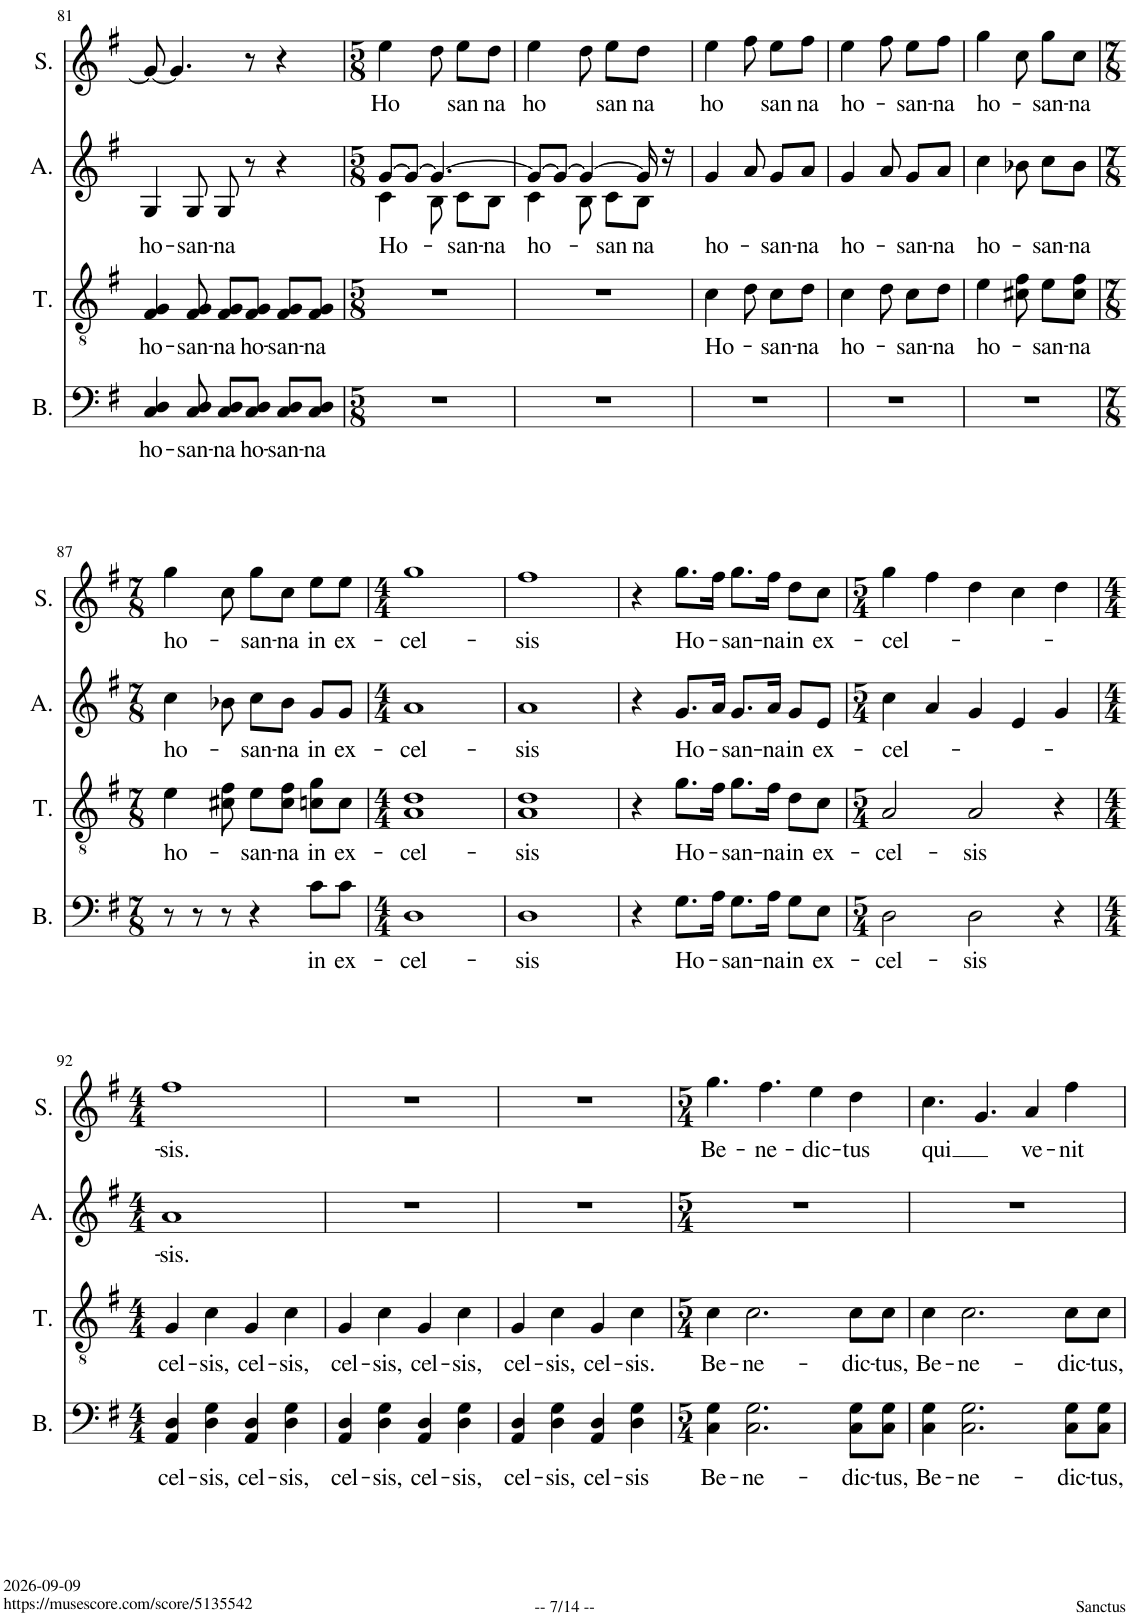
**kern	**text	**kern	**text	**kern	**text	**kern	**text
*part4	*part4	*part3	*part3	*part2	*part2	*part1	*part1
*staff4	*staff4	*staff3	*staff3	*staff2	*staff2	*staff1	*staff1
*I"Basso	*	*I"Tenor	*	*I"Alto	*	*I"Soprano	*
*I'B.	*	*I'T.	*	*I'A.	*	*I'S.	*
!!LO:PB:g=z
*clefF4	*	*clefGv2	*	*clefG2	*	*clefG2	*
*	*	*	*	*Trd1c2	*	*	*
*k[f#]	*	*k[f#]	*	*k[f#]	*	*k[f#]	*
*M7/8	*	*M7/8	*	*M7/8	*	*M7/8	*
=81	=81	=81	=81	=81	=81	=81	=81
!	!LO:LY:b	!	!LO:LY:b	!	!LO:LY:b	!	!
4C/ 4D/	ho-	4F#/ 4G/	ho-	4G/	ho-	8g/_	.
.	.	.	.	.	.	4.g/]	.
!	!LO:LY:b	!	!LO:LY:b	!	!LO:LY:b	!	!
8C/ 8D/	-san-	8F#/ 8G/	-san-	8G/	-san-	.	.
!	!LO:LY:b	!	!LO:LY:b	!	!LO:LY:b	!	!
8C/ 8D/L	-na	8F#/ 8G/L	-na	8G/	-na	.	.
!	!LO:LY:b	!	!LO:LY:b	!	!	!	!
8C/ 8D/J	ho-	8F#/ 8G/J	ho-	8r	.	8r	.
!	!LO:LY:b	!	!LO:LY:b	!	!	!	!
8C/ 8D/L	-san-	8F#/ 8G/L	-san-	4r	.	4r	.
!	!LO:LY:b	!	!LO:LY:b	!	!	!	!
8C/ 8D/J	-na	8F#/ 8G/J	-na	.	.	.	.
=82	=82	=82	=82	=82	=82	=82	=82
*M5/8	*	*M5/8	*	*M5/8	*	*M5/8	*
!	!	!	!	!	!LO:LY:b	!	!LO:LY:b
*	*	*	*	*^	*	*	*
8%5r	.	8%5r	.	[8g/L	4c\	Ho-	4ee\	Ho
.	.	.	.	8g/J_	.	.	.	.
.	.	.	.	4.g/_	8B\	.	8dd\	.
!	!	!	!	!	!	!LO:LY:b	!	!LO:LY:b
.	.	.	.	.	8c\L	san-	8ee\L	san
!	!	!	!	!	!	!LO:LY:b	!	!LO:LY:b
.	.	.	.	.	8B\J	-na	8dd\J	na
=83	=83	=83	=83	=83	=83	=83	=83	=83
!	!	!	!	!	!	!LO:LY:b	!	!LO:LY:b
8%5r	.	8%5r	.	8g/L_	4c\	-ho-	4ee\	ho
.	.	.	.	8g/J_	.	.	.	.
.	.	.	.	4g/_	8B\	.	8dd\	.
!	!	!	!	!	!	!LO:LY:b	!	!LO:LY:b
.	.	.	.	.	8c\L	san-	8ee\L	san
!	!	!	!	!	!	!LO:LY:b	!	!LO:LY:b
.	.	.	.	16g/]	8B\J	-na	8dd\J	na
.	.	.	.	16r	.	.	.	.
*	*	*	*	*v	*v	*	*	*
=84	=84	=84	=84	=84	=84	=84	=84
!	!	!	!LO:LY:b	!	!LO:LY:b	!	!LO:LY:b
8%5r	.	4c\	Ho-	4g/	ho-	4ee\	ho
.	.	8d\	.	8a/	.	8ff#\	.
!	!	!	!LO:LY:b	!	!LO:LY:b	!	!LO:LY:b
.	.	8c\L	-san-	8g/L	-san-	8ee\L	san
!	!	!	!LO:LY:b	!	!LO:LY:b	!	!LO:LY:b
.	.	8d\J	-na	8a/J	-na	8ff#\J	na
=85	=85	=85	=85	=85	=85	=85	=85
!	!	!	!LO:LY:b	!	!LO:LY:b	!	!LO:LY:b
8%5r	.	4c\	ho-	4g/	ho-	4ee\	ho-
.	.	8d\	.	8a/	.	8ff#\	.
!	!	!	!LO:LY:b	!	!LO:LY:b	!	!LO:LY:b
.	.	8c\L	-san-	8g/L	-san-	8ee\L	-san-
!	!	!	!LO:LY:b	!	!LO:LY:b	!	!LO:LY:b
.	.	8d\J	-na	8a/J	-na	8ff#\J	-na
=86	=86	=86	=86	=86	=86	=86	=86
!	!	!	!LO:LY:b	!	!LO:LY:b	!	!LO:LY:b
8%5r	.	4e\	ho-	4cc\	ho-	4gg\	ho-
.	.	8c#X\ 8f#\	.	8b-X\	.	8cc\	.
!	!	!	!LO:LY:b	!	!LO:LY:b	!	!LO:LY:b
.	.	8e\L	-san-	8cc\L	-san-	8gg\L	-san-
!	!	!	!LO:LY:b	!	!LO:LY:b	!	!LO:LY:b
.	.	8c#\ 8f#\J	-na	8b-\J	-na	8cc\J	-na
!!LO:LB:g=z
=87	=87	=87	=87	=87	=87	=87	=87
*M7/8	*	*M7/8	*	*M7/8	*	*M7/8	*
!	!	!	!LO:LY:b	!	!LO:LY:b	!	!LO:LY:b
8r	.	4e\	ho-	4cc\	ho-	4gg\	ho-
8r	.	.	.	.	.	.	.
8r	.	8c#X\ 8f#\	.	8b-X\	.	8cc\	.
!	!	!	!LO:LY:b	!	!LO:LY:b	!	!LO:LY:b
4r	.	8e\L	-san-	8cc\L	-san-	8gg\L	-san-
!	!	!	!LO:LY:b	!	!LO:LY:b	!	!LO:LY:b
.	.	8c#\ 8f#\J	-na	8b-\J	-na	8cc\J	-na
!	!LO:LY:b	!	!LO:LY:b	!	!LO:LY:b	!	!LO:LY:b
8c\L	in	8cn\ 8g\L	in	8g/L	in	8ee\L	in
!	!LO:LY:b	!	!LO:LY:b	!	!LO:LY:b	!	!LO:LY:b
8c\J	ex-	8c\J	ex-	8g/J	ex-	8ee\J	ex-
=88	=88	=88	=88	=88	=88	=88	=88
*M4/4	*	*M4/4	*	*M4/4	*	*M4/4	*
!	!LO:LY:b	!	!LO:LY:b	!	!LO:LY:b	!	!LO:LY:b
1D	-cel-	1A 1d	-cel-	1a	-cel-	1gg	-cel-
=89	=89	=89	=89	=89	=89	=89	=89
!	!LO:LY:b	!	!LO:LY:b	!	!LO:LY:b	!	!LO:LY:b
1D	-sis	1A 1d	-sis	1a	-sis	1ff#	-sis
=90	=90	=90	=90	=90	=90	=90	=90
4r	.	4r	.	4r	.	4r	.
!	!LO:LY:b	!	!LO:LY:b	!	!LO:LY:b	!	!LO:LY:b
8.G\L	Ho-	8.g\L	Ho-	8.g/L	Ho-	8.gg\L	Ho-
16A\Jk	.	16f#\Jk	.	16a/Jk	.	16ff#\Jk	.
!	!LO:LY:b	!	!LO:LY:b	!	!LO:LY:b	!	!LO:LY:b
8.G\L	-san-	8.g\L	-san-	8.g/L	-san-	8.gg\L	-san-
!	!LO:LY:b	!	!LO:LY:b	!	!LO:LY:b	!	!LO:LY:b
16A\Jk	-na	16f#\Jk	-na	16a/Jk	-na	16ff#\Jk	-na
!	!LO:LY:b	!	!LO:LY:b	!	!LO:LY:b	!	!LO:LY:b
8G\L	in	8d\L	in	8g/L	in	8dd\L	in
!	!LO:LY:b	!	!LO:LY:b	!	!LO:LY:b	!	!LO:LY:b
8E\J	ex-	8c\J	ex-	8e/J	ex-	8cc\J	ex-
=91	=91	=91	=91	=91	=91	=91	=91
*M5/4	*	*M5/4	*	*M5/4	*	*M5/4	*
!	!LO:LY:b	!	!LO:LY:b	!	!LO:LY:b	!	!LO:LY:b
2D\	-cel-	2A/	-cel-	4cc\	-cel-	4gg\	-cel-
.	.	.	.	4a/	.	4ff#\	.
!	!LO:LY:b	!	!LO:LY:b	!	!	!	!
2D\	sis	2A/	sis	4g/	.	4dd\	.
.	.	.	.	4e/	.	4cc\	.
4r	.	4r	.	4g/	.	4dd\	.
!!LO:LB:g=z
=92	=92	=92	=92	=92	=92	=92	=92
*M4/4	*	*M4/4	*	*M4/4	*	*M4/4	*
!	!LO:LY:b	!	!LO:LY:b	!	!LO:LY:b	!	!LO:LY:b
4AA/ 4D/	cel-	4G/	cel-	1a	-sis.	1ff#	-sis.
!	!LO:LY:b	!	!LO:LY:b	!	!	!	!
4D\ 4G\	-sis,	4c\	-sis,	.	.	.	.
!	!LO:LY:b	!	!LO:LY:b	!	!	!	!
4AA/ 4D/	cel-	4G/	cel-	.	.	.	.
!	!LO:LY:b	!	!LO:LY:b	!	!	!	!
4D\ 4G\	-sis,	4c\	-sis,	.	.	.	.
=93	=93	=93	=93	=93	=93	=93	=93
!	!LO:LY:b	!	!LO:LY:b	!	!	!	!
4AA/ 4D/	cel-	4G/	cel-	1r	.	1r	.
!	!LO:LY:b	!	!LO:LY:b	!	!	!	!
4D\ 4G\	-sis,	4c\	-sis,	.	.	.	.
!	!LO:LY:b	!	!LO:LY:b	!	!	!	!
4AA/ 4D/	cel-	4G/	cel-	.	.	.	.
!	!LO:LY:b	!	!LO:LY:b	!	!	!	!
4D\ 4G\	-sis,	4c\	-sis,	.	.	.	.
=94	=94	=94	=94	=94	=94	=94	=94
!	!LO:LY:b	!	!LO:LY:b	!	!	!	!
4AA/ 4D/	cel-	4G/	cel-	1r	.	1r	.
!	!LO:LY:b	!	!LO:LY:b	!	!	!	!
4D\ 4G\	-sis,	4c\	-sis,	.	.	.	.
!	!LO:LY:b	!	!LO:LY:b	!	!	!	!
4AA/ 4D/	cel-	4G/	cel-	.	.	.	.
!	!LO:LY:b	!	!LO:LY:b	!	!	!	!
4D\ 4G\	-sis	4c\	-sis.	.	.	.	.
=95	=95	=95	=95	=95	=95	=95	=95
*M5/4	*	*M5/4	*	*M5/4	*	*M5/4	*
!	!LO:LY:b	!	!LO:LY:b	!	!	!	!LO:LY:b
4C\ 4G\	Be-	4c\	Be-	4%5r	.	4.gg\	Be-
!	!LO:LY:b	!	!LO:LY:b	!	!	!	!
2.C\ 2.G\	-ne-	2.c\	-ne-	.	.	.	.
!	!	!	!	!	!	!	!LO:LY:b
.	.	.	.	.	.	4.ff#\	-ne-
!	!	!	!	!	!	!	!LO:LY:b
.	.	.	.	.	.	4ee\	-dic-
!	!LO:LY:b	!	!LO:LY:b	!	!	!	!LO:LY:b
8C\ 8G\L	-dic-	8c\L	-dic-	.	.	4dd\	-tus
!	!LO:LY:b	!	!LO:LY:b	!	!	!	!
8C\ 8G\J	-tus,	8c\J	-tus,	.	.	.	.
=96	=96	=96	=96	=96	=96	=96	=96
!	!LO:LY:b	!	!LO:LY:b	!	!	!	!LO:LY:b
4C\ 4G\	Be-	4c\	Be-	4%5r	.	4.cc\	qui
!	!LO:LY:b	!	!LO:LY:b	!	!	!	!
2.C\ 2.G\	-ne-	2.c\	-ne-	.	.	.	.
.	.	.	.	.	.	4.g/	.
!	!	!	!	!	!	!	!LO:LY:b
.	.	.	.	.	.	4a/	ve-
!	!LO:LY:b	!	!LO:LY:b	!	!	!	!LO:LY:b
8C\ 8G\L	-dic-	8c\L	-dic-	.	.	4ff#\	-nit
!	!LO:LY:b	!	!LO:LY:b	!	!	!	!
8C\ 8G\J	-tus,	8c\J	-tus,	.	.	.	.
=	=	=	=	=	=	=	=
*-	*-	*-	*-	*-	*-	*-	*-
